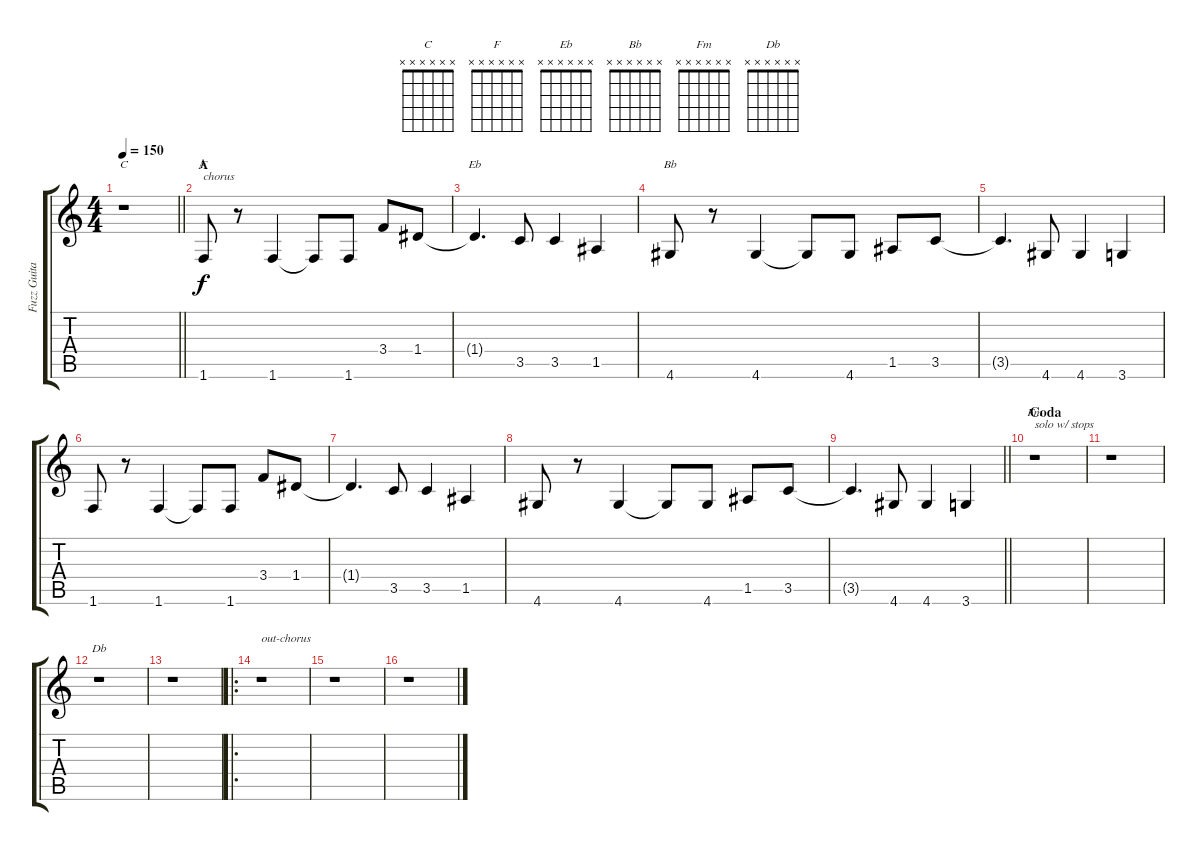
\track ("Fuzz Guitar" "Fuzz Guita") {instrument distortionguitar}
\staff {score tabs}
\tuning (E4 B3 G3 D3 A2 E2) {hide}
\chord ("C" x x x x x x)
\chord ("F" x x x x x x)
\chord ("Eb" x x x x x x)
\chord ("Bb" x x x x x x)
\chord ("Fm" x x x x x x)
\chord ("Db" x x x x x x)
\ts (4 4)
\tempo 150
\clef g2
\barLineRight lightlight
\ks c
r.1{ch "C" dy f} |
\section ("" "A")
1.6.8{ch "F" txt "chorus"} r.8 1.6.4 1.6{t}.8 1.6.8 3.4.8 1.4.8 |
1.4{t}.4{d ch "Eb"} 3.5.8 3.5.4 1.5.4 |
4.6.8{ch "Bb"} r.8 4.6.4 4.6{t}.8 4.6.8 1.5.8 3.5.8 |
3.5{t}.4{d} 4.6.8 4.6.4 3.6.4 |
1.6.8 r.8 1.6.4 1.6{t}.8 1.6.8 3.4.8 1.4.8 |
1.4{t}.4{d} 3.5.8 3.5.4 1.5.4 |
4.6.8 r.8 4.6.4 4.6{t}.8 4.6.8 1.5.8 3.5.8 |
\barLineRight lightlight
3.5{t}.4{d} 4.6.8 4.6.4 3.6.4 |
\section ("" "Coda")
r.1{ch "Fm" txt "solo w/ stops"} |
r.1 |
r.1{ch "Db"} |
r.1 |
\ro
r.1{txt "out-chorus"} |
r.1 |
r.1
